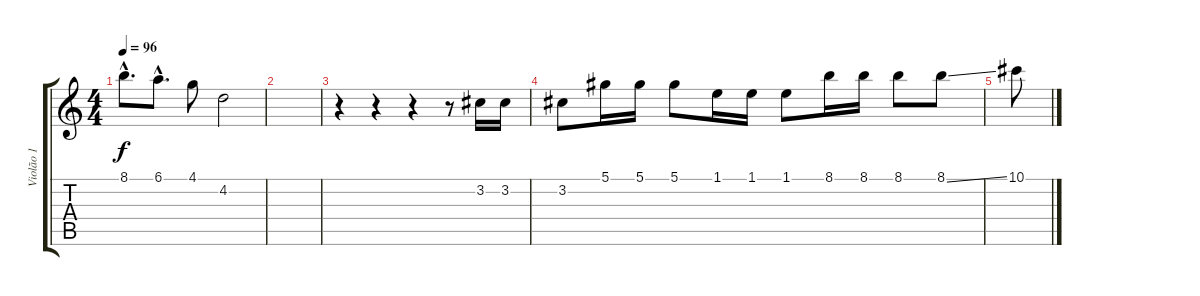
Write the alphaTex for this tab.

\track ("Violão 1" "Violão 1") {instrument acousticguitarsteel}
\staff {score tabs}
\tuning (Eb4 Bb3 Gb3 Db3 Ab2 Eb2) {hide}
\ts (4 4)
\tempo 96
\clef g2
\ks c
8.1{hac}.8{d dy f} 6.1{hac}.8{d} 4.1.8 4.2.2 |
|
r.4 r.4 r.4 r.8 3.2.16 3.2.16 |
3.2.8 5.1.16 5.1.16 5.1.8 1.1.16 1.1.16 1.1.8 8.1.16 8.1.16 8.1.8 8.1{ss}.8 |
10.1.8
